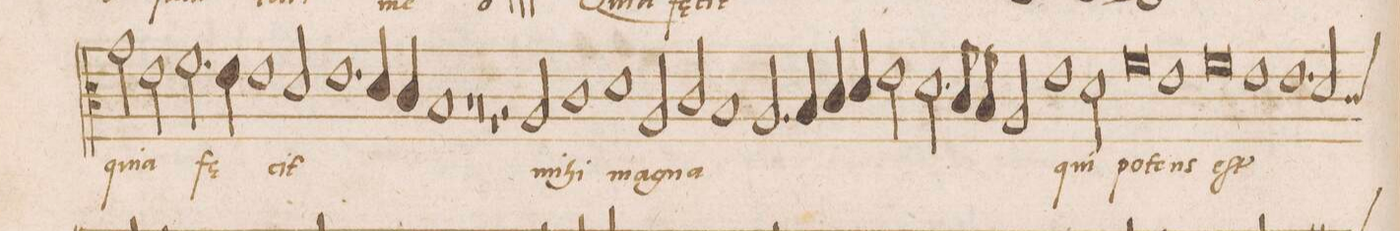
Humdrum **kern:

**kern	**text
*I"ALTVS	*
*clefC3	*
*k[]	*
*met(C|)	*
*M2/1	*
2g\	qui-
2e\	-a
2.f\	fae-
=38-	=38-
4e\	.
1e	.
2d/	-cit
=39-	=39-
1.e	.
4d/	.
4c/	.
=40-	=40-
1B	.
1r	.
=41-	=41-
0r	.
=42-	=42-
1r	.
2r	.
2A/	mi-
=43-	=43-
1c	-hi
1d	ma-
=44-	=44-
2A/	-gna
2c/	.
1B	.
=45-	=45-
2.A/	.
4B/	.
4c/	.
4d/	.
2e\	.
=46-	=46-
2.d\	.
8c/	.
8B/	.
2A/	.
1e\	.
=47-	=47-
2d\	qui
0f	po-
=48-	=48-
1e	-tens
=49-	=49-
0f	eſt
=50-	=50-
1e	.
1.e	.
=51-	=51-
2d/	.
*custos:c	*
*-	*-
